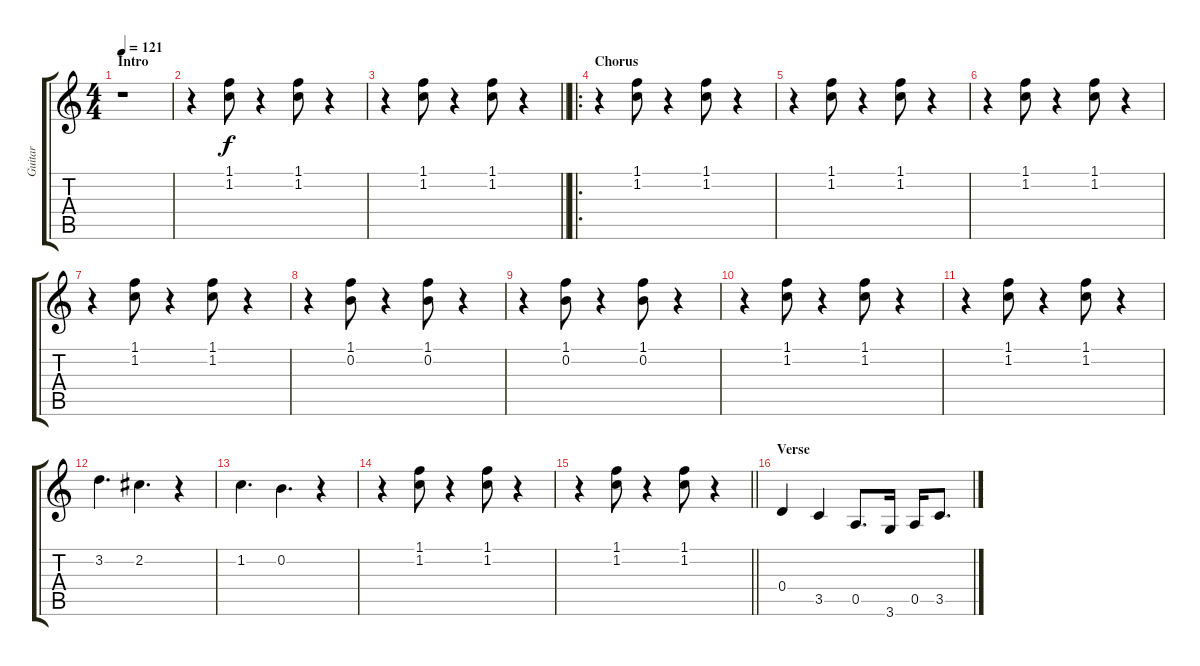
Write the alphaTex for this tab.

\track ("Guitar" "Guitar") {instrument electricguitarclean}
\staff {score tabs}
\tuning (E4 B3 G3 D3 A2 E2) {hide}
\ts (4 4)
\section ("" "Intro")
\tempo 121
\clef g2
\ks c
r.1{dy f instrument electricguitarclean} |
r.4 (1.1 1.2).8 r.4 (1.1 1.2).8 r.4 |
\barLineRight lightlight
r.4 (1.1 1.2).8 r.4 (1.1 1.2).8 r.4 |
\ro
\section ("" "Chorus")
r.4 (1.1 1.2).8 r.4 (1.1 1.2).8 r.4 |
r.4 (1.1 1.2).8 r.4 (1.1 1.2).8 r.4 |
r.4 (1.1 1.2).8 r.4 (1.1 1.2).8 r.4 |
r.4 (1.1 1.2).8 r.4 (1.1 1.2).8 r.4 |
r.4 (1.1 0.2).8 r.4 (1.1 0.2).8 r.4 |
r.4 (1.1 0.2).8 r.4 (1.1 0.2).8 r.4 |
r.4 (1.1 1.2).8 r.4 (1.1 1.2).8 r.4 |
r.4 (1.1 1.2).8 r.4 (1.1 1.2).8 r.4 |
3.2.4{d} 2.2.4{d} r.4 |
1.2.4{d} 0.2.4{d} r.4 |
r.4 (1.1 1.2).8 r.4 (1.1 1.2).8 r.4 |
\barLineRight lightlight
r.4 (1.1 1.2).8 r.4 (1.1 1.2).8 r.4 |
\section ("" "Verse")
0.4.4 3.5.4 0.5.8{d} 3.6.16 0.5.16 3.5.8{d}
